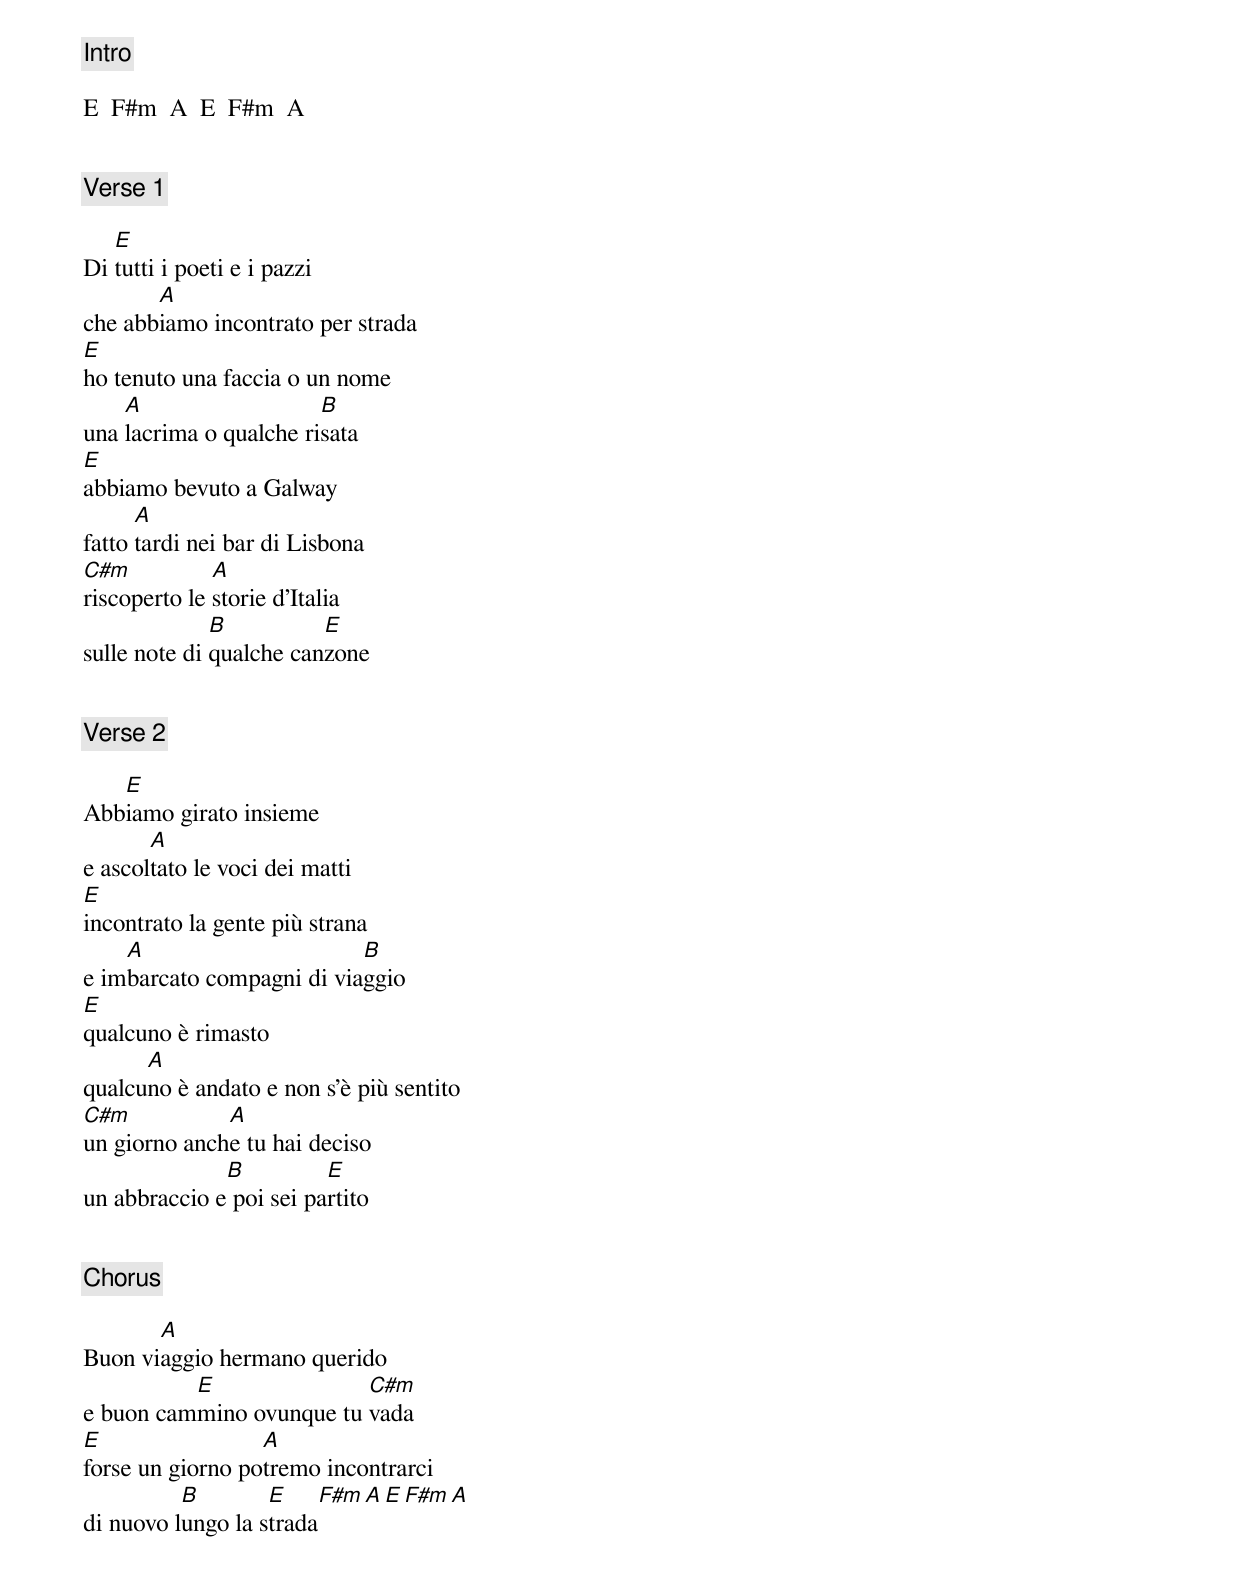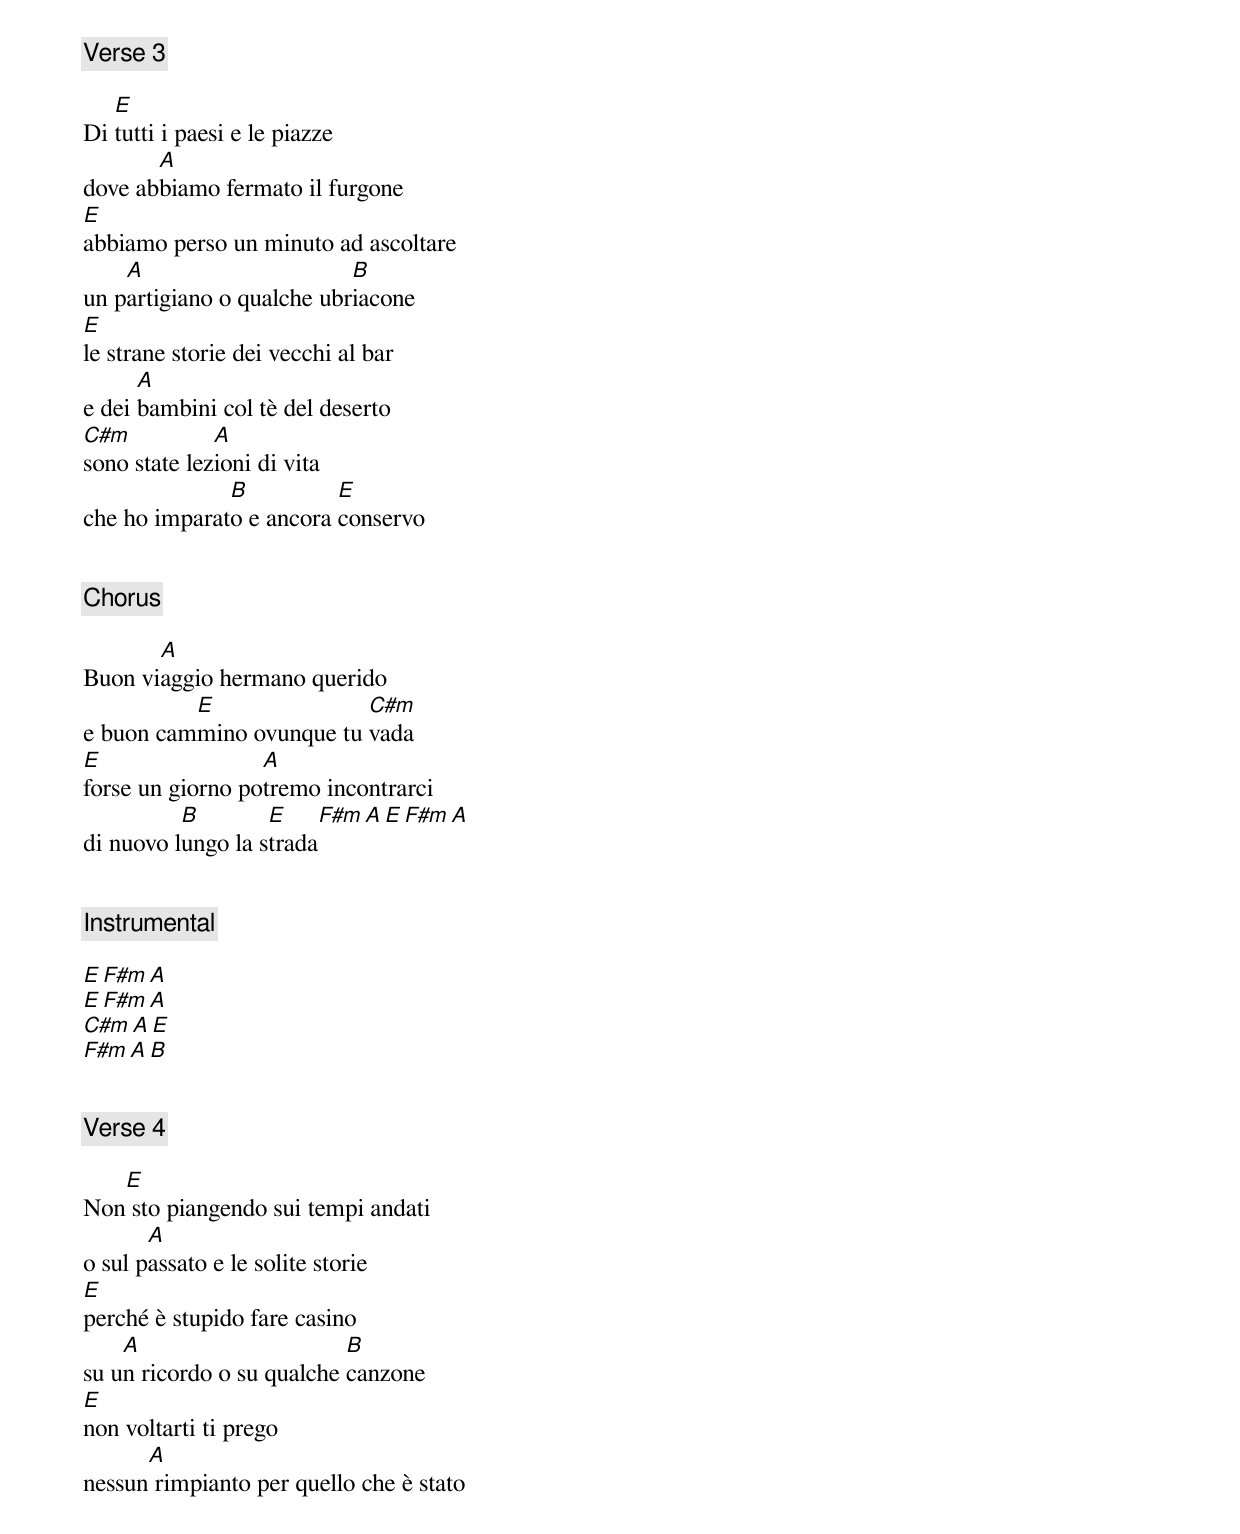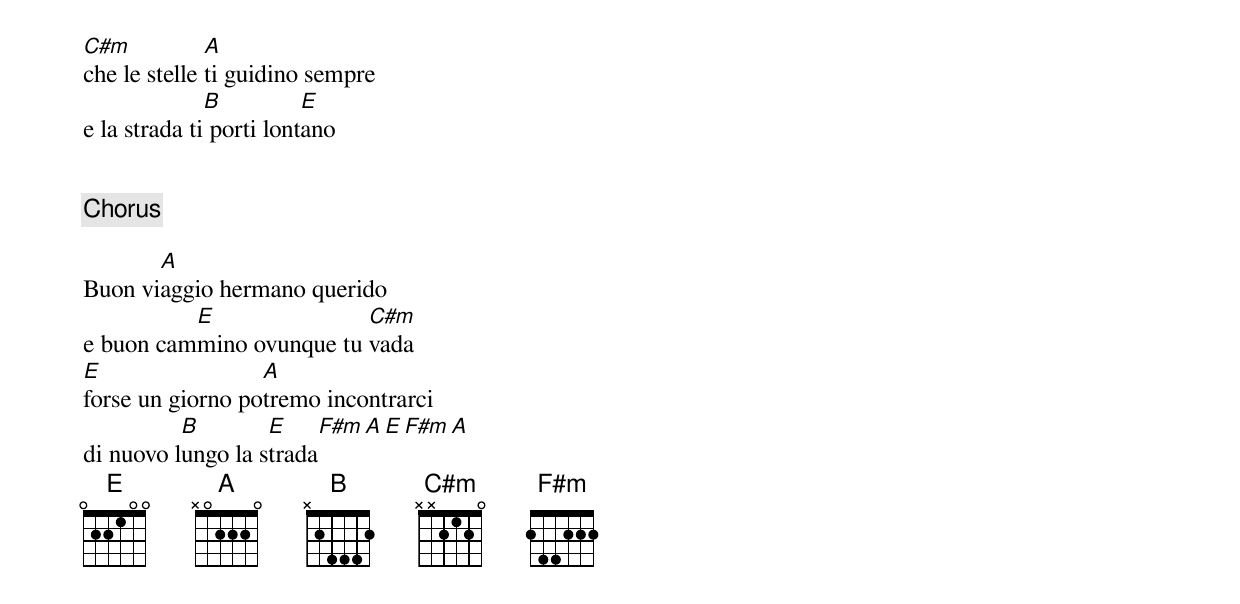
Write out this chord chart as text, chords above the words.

[Intro]

E  F#m  A  E  F#m  A


[Verse 1]

   E
Di tutti i poeti e i pazzi
       A
che abbiamo incontrato per strada
E
ho tenuto una faccia o un nome
    A                   B
una lacrima o qualche risata
E
abbiamo bevuto a Galway
      A
fatto tardi nei bar di Lisbona
C#m           A
riscoperto le storie d'Italia
              B          E
sulle note di qualche canzone


[Verse 2]

   E
Abbiamo girato insieme
       A
e ascoltato le voci dei matti
E
incontrato la gente più strana
    A                      B
e imbarcato compagni di viaggio
E
qualcuno è rimasto
      A
qualcuno è andato e non s'è più sentito
C#m           A
un giorno anche tu hai deciso
              B          E
un abbraccio e poi sei partito


[Chorus]

       A
Buon viaggio hermano querido
          E               C#m
e buon cammino ovunque tu vada
E                 A
forse un giorno potremo incontrarci
          B        E      F#m  A  E  F#m  A
di nuovo lungo la strada


[Verse 3]

   E
Di tutti i paesi e le piazze
       A
dove abbiamo fermato il furgone
E
abbiamo perso un minuto ad ascoltare
    A                      B
un partigiano o qualche ubriacone
E
le strane storie dei vecchi al bar
      A
e dei bambini col tè del deserto
C#m           A
sono state lezioni di vita
              B          E
che ho imparato e ancora conservo


[Chorus]

       A
Buon viaggio hermano querido
          E               C#m
e buon cammino ovunque tu vada
E                 A
forse un giorno potremo incontrarci
          B        E      F#m  A  E  F#m  A
di nuovo lungo la strada


[Instrumental]

  E  F#m  A
  E  F#m  A
  C#m  A  E
  F#m  A  B


[Verse 4]

   E
Non sto piangendo sui tempi andati
       A
o sul passato e le solite storie
E
perché è stupido fare casino
    A                      B
su un ricordo o su qualche canzone
E
non voltarti ti prego
      A
nessun rimpianto per quello che è stato
C#m           A
che le stelle ti guidino sempre
              B          E
e la strada ti porti lontano


[Chorus]

       A
Buon viaggio hermano querido
          E               C#m
e buon cammino ovunque tu vada
E                 A
forse un giorno potremo incontrarci
          B        E      F#m  A  E  F#m  A
di nuovo lungo la strada
